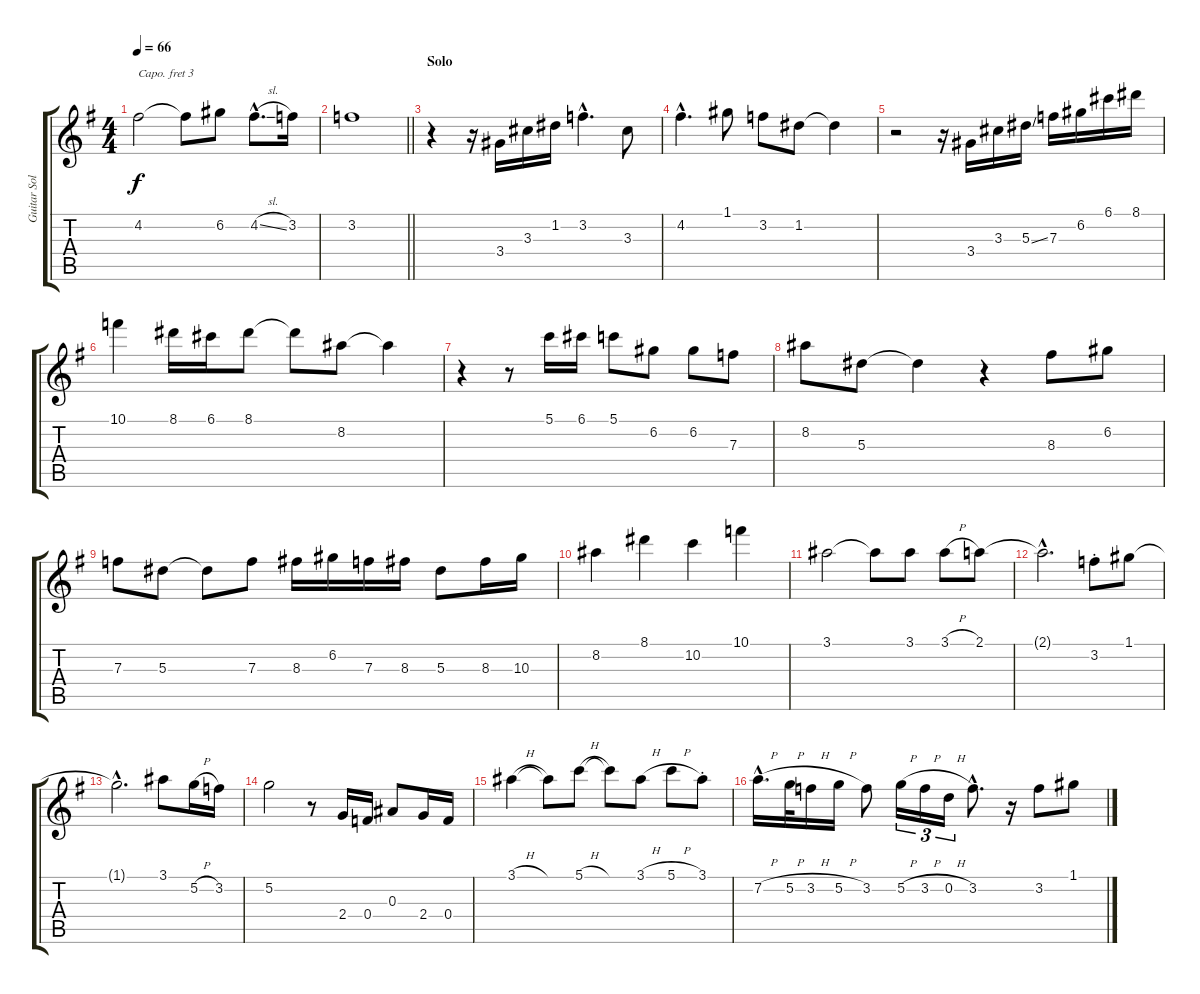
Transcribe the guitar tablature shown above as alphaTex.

\track ("Guitar Solo" "Guitar Sol") {instrument electricguitarjazz}
\staff {score tabs}
\capo 3
\tuning (E4 B3 G3 D3 A2 E2) {hide}
\ts (4 4)
\tempo 66
\clef g2
\ks g
4.2.2{dy f} 4.2{t}.8 6.2.8 4.2{sl hac}.8{d} 3.2.16 |
\barLineRight lightlight
3.2.1 |
\section ("" "Solo")
r.4 r.16 3.4.16 3.3.16 1.2.16 3.2{hac}.4{d} 3.3.8 |
4.2{hac}.4{d} 1.1.8 3.2.8 1.2.8 1.2{t}.4 |
r.2 r.16 3.4.16 3.3.16 5.3{ss}.16 7.3.16 6.2.16 6.1.16 8.1.16 |
10.1.4 8.1.16 6.1.16 8.1.8 8.1{t}.8 8.2.8 8.2{t}.4 |
r.4 r.8 5.1.16 6.1.16 5.1.8 6.2.8 6.2.8 7.3.8 |
8.2.8 5.3.8 5.3{t}.4 r.4 8.3.8 6.2.8 |
7.3.8 5.3.8 5.3{t}.8 7.3.8 8.3.16 6.2.16 7.3.16 8.3.16 5.3.8 8.3.16 10.3.16 |
8.2.4 8.1.4 10.2.4 10.1.4 |
3.1.2 3.1{t}.8 3.1.8 3.1{h}.8 2.1.8 |
2.1{hac t}.2{d} 3.2{st}.8 1.1.8 |
1.1{hac t}.2{d} 3.1.8 5.2{h}.16 3.2.16 |
5.2.2 r.8 2.4.16 0.4.16 0.3.8 2.4.16 0.4.16 |
3.1{h}.4 3.1{t}.8 5.1{h}.8 5.1{t}.8 3.1{h}.8 5.1{h}.8 3.1{st}.8 |
7.2{h hac}.16{d} 5.2{h}.32 3.2{h}.16 5.2{h}.16 3.2.8 5.2{h}.16{tu (3 2)} 3.2{h}.16{tu (3 2)} 0.2{h}.16{tu (3 2)} 3.2{hac}.8{d} r.16 3.2.8 1.1.8
